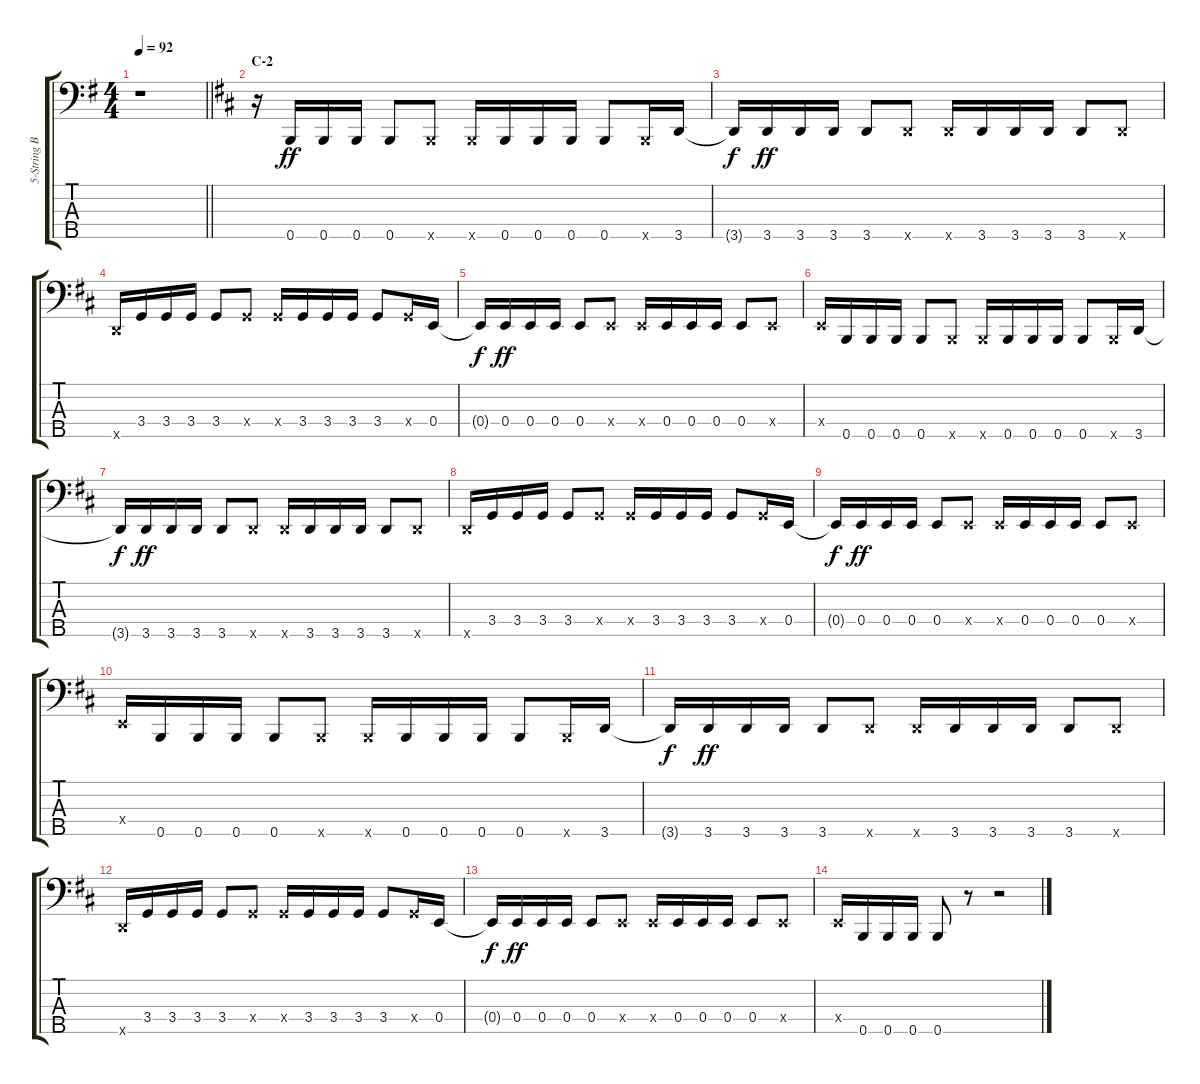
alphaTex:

\track ("5-String Bass" "5-String B") {instrument electricbassfinger}
\staff {score tabs}
\tuning (G2 D2 A1 E1 B0) {hide}
\ts (4 4)
\tempo 92
\clef f4
\barLineRight lightlight
\ks g
r.1{dy ff} |
\section ("" "C-2")
\ks d
r.16 0.5.16 0.5.16 0.5.16 0.5.8 0.5{x}.8 0.5{x}.16 0.5.16 0.5.16 0.5.16 0.5.8 0.5{x}.16 3.5.16 |
3.5{t}.16{dy f} 3.5.16{dy ff} 3.5.16 3.5.16 3.5.8 3.5{x}.8 3.5{x}.16 3.5.16 3.5.16 3.5.16 3.5.8 3.5{x}.8 |
3.5{x}.16 3.4.16 3.4.16 3.4.16 3.4.8 3.4{x}.8 3.4{x}.16 3.4.16 3.4.16 3.4.16 3.4.8 3.4{x}.16 0.4.16 |
0.4{t}.16{dy f} 0.4.16{dy ff} 0.4.16 0.4.16 0.4.8 0.4{x}.8 0.4{x}.16 0.4.16 0.4.16 0.4.16 0.4.8 0.4{x}.8 |
0.4{x}.16 0.5.16 0.5.16 0.5.16 0.5.8 0.5{x}.8 0.5{x}.16 0.5.16 0.5.16 0.5.16 0.5.8 0.5{x}.16 3.5.16 |
3.5{t}.16{dy f} 3.5.16{dy ff} 3.5.16 3.5.16 3.5.8 3.5{x}.8 3.5{x}.16 3.5.16 3.5.16 3.5.16 3.5.8 3.5{x}.8 |
3.5{x}.16 3.4.16 3.4.16 3.4.16 3.4.8 3.4{x}.8 3.4{x}.16 3.4.16 3.4.16 3.4.16 3.4.8 3.4{x}.16 0.4.16 |
0.4{t}.16{dy f} 0.4.16{dy ff} 0.4.16 0.4.16 0.4.8 0.4{x}.8 0.4{x}.16 0.4.16 0.4.16 0.4.16 0.4.8 0.4{x}.8 |
0.4{x}.16 0.5.16 0.5.16 0.5.16 0.5.8 0.5{x}.8 0.5{x}.16 0.5.16 0.5.16 0.5.16 0.5.8 0.5{x}.16 3.5.16 |
3.5{t}.16{dy f} 3.5.16{dy ff} 3.5.16 3.5.16 3.5.8 3.5{x}.8 3.5{x}.16 3.5.16 3.5.16 3.5.16 3.5.8 3.5{x}.8 |
3.5{x}.16 3.4.16 3.4.16 3.4.16 3.4.8 3.4{x}.8 3.4{x}.16 3.4.16 3.4.16 3.4.16 3.4.8 3.4{x}.16 0.4.16 |
0.4{t}.16{dy f} 0.4.16{dy ff} 0.4.16 0.4.16 0.4.8 0.4{x}.8 0.4{x}.16 0.4.16 0.4.16 0.4.16 0.4.8 0.4{x}.8 |
0.4{x}.16 0.5.16 0.5.16 0.5.16 0.5.8 r.8 r.2
